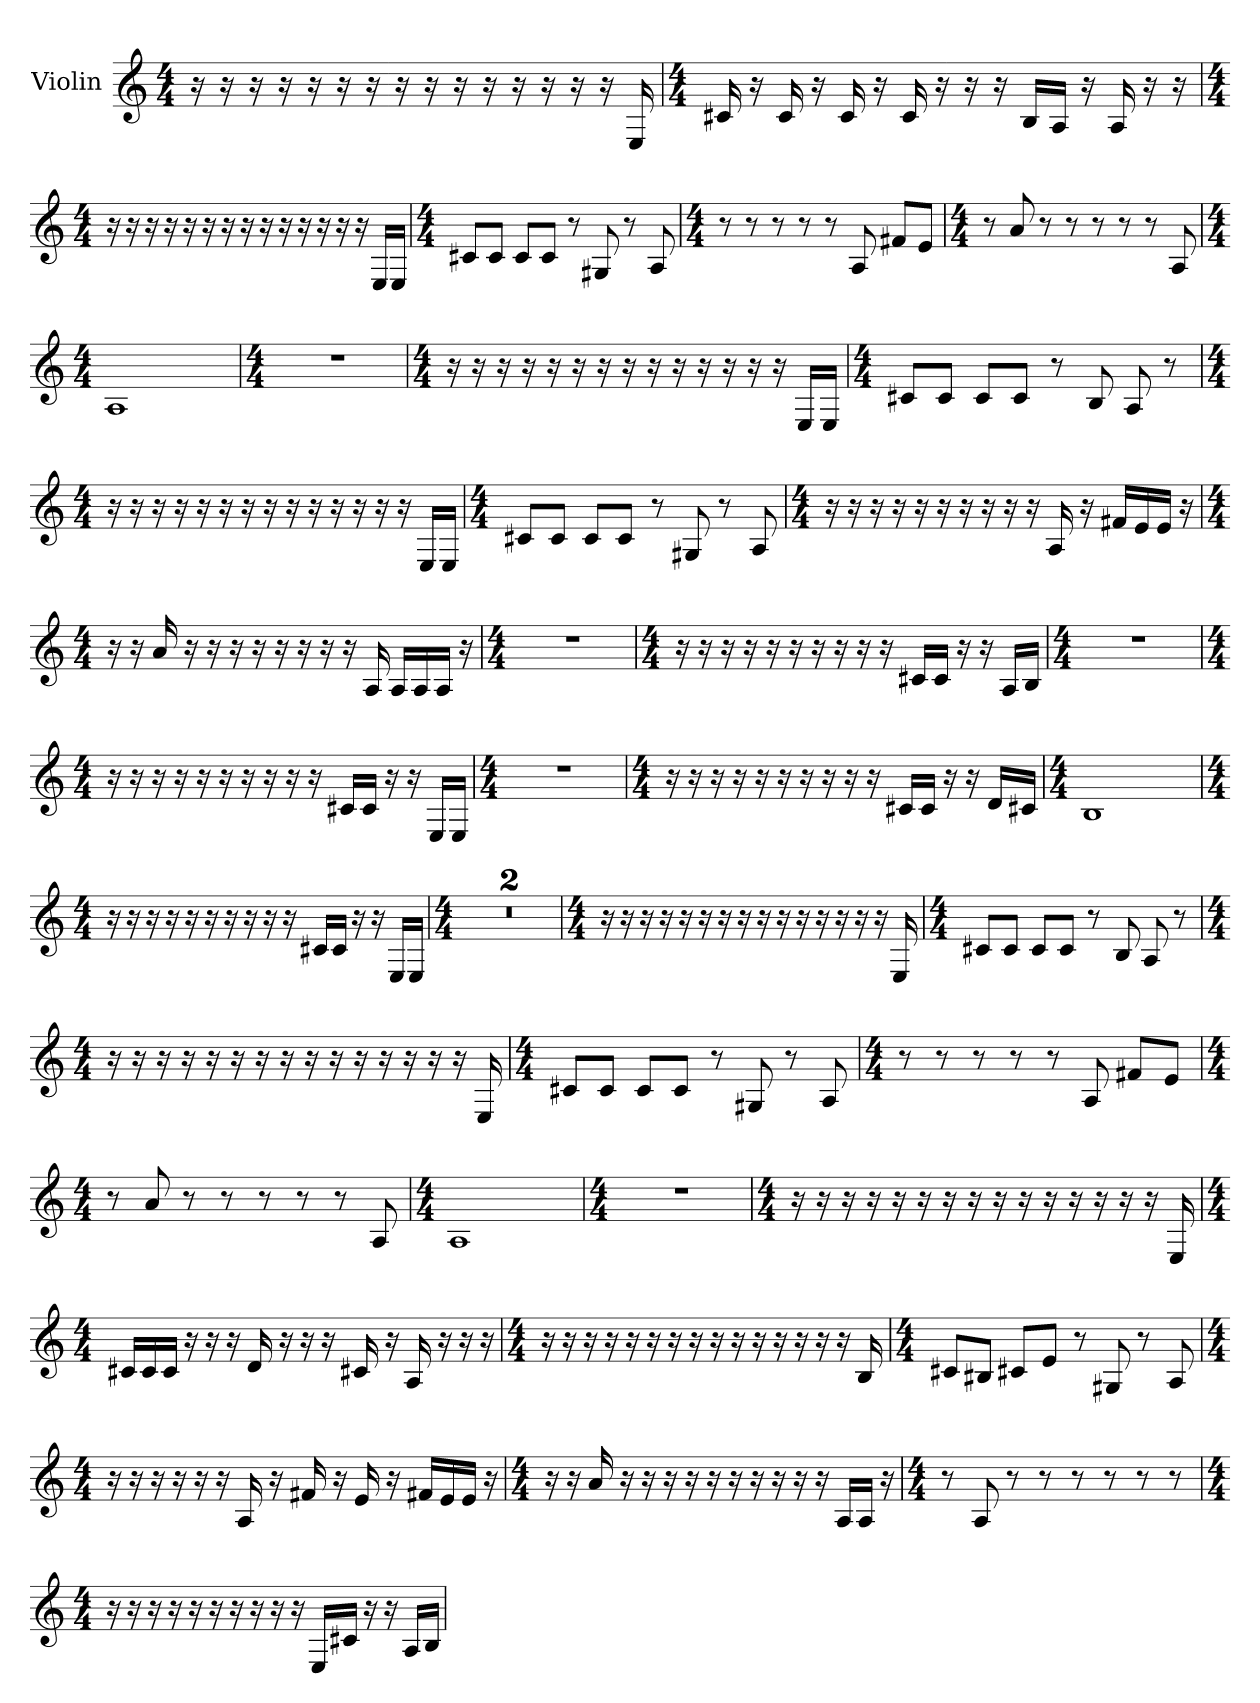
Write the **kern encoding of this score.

**kern
*part1
*staff1
*I"Violin
*I'Vln
*M4/4
=
16r
16r
16r
16r
16r
16r
16r
16r
16r
16r
16r
16r
16r
16r
16r
16E
=
*M4/4
16c#X
16r
16c#
16r
16c#
16r
16c#
16r
16r
16r
16BLL
16AJJ
16r
16A
16r
16r
=
*M4/4
16r
16r
16r
16r
16r
16r
16r
16r
16r
16r
16r
16r
16r
16r
16ELL
16EJJ
=
*M4/4
8c#XL
8c#J
8c#L
8c#J
8r
8G#X
8r
8A
=
*M4/4
8r
8r
8r
8r
8r
8A
8f#XL
8eJ
=
*M4/4
8r
8a
8r
8r
8r
8r
8r
8A
=
*M4/4
1A
=
*M4/4
1r
=
*M4/4
16r
16r
16r
16r
16r
16r
16r
16r
16r
16r
16r
16r
16r
16r
16ELL
16EJJ
=
*M4/4
8c#XL
8c#J
8c#L
8c#J
8r
8B
8A
8r
=
*M4/4
16r
16r
16r
16r
16r
16r
16r
16r
16r
16r
16r
16r
16r
16r
16ELL
16EJJ
=
*M4/4
8c#XL
8c#J
8c#L
8c#J
8r
8G#X
8r
8A
=
*M4/4
16r
16r
16r
16r
16r
16r
16r
16r
16r
16r
16A
16r
16f#XLL
16e
16eJJ
16r
=
*M4/4
16r
16r
16a
16r
16r
16r
16r
16r
16r
16r
16r
16A
16ALL
16A
16AJJ
16r
=
*M4/4
1r
=
*M4/4
16r
16r
16r
16r
16r
16r
16r
16r
16r
16r
16c#XLL
16c#JJ
16r
16r
16ALL
16BJJ
=
*M4/4
1r
=
*M4/4
16r
16r
16r
16r
16r
16r
16r
16r
16r
16r
16c#XLL
16c#JJ
16r
16r
16ELL
16EJJ
=
*M4/4
1r
=
*M4/4
16r
16r
16r
16r
16r
16r
16r
16r
16r
16r
16c#XLL
16c#JJ
16r
16r
16dLL
16c#XJJ
=
*M4/4
1B
=
*M4/4
16r
16r
16r
16r
16r
16r
16r
16r
16r
16r
16c#XLL
16c#JJ
16r
16r
16ELL
16EJJ
=
*M4/4
1r
=
*M4/4
1r
=
*M4/4
16r
16r
16r
16r
16r
16r
16r
16r
16r
16r
16r
16r
16r
16r
16r
16E
=
*M4/4
8c#XL
8c#J
8c#L
8c#J
8r
8B
8A
8r
=
*M4/4
16r
16r
16r
16r
16r
16r
16r
16r
16r
16r
16r
16r
16r
16r
16r
16E
=
*M4/4
8c#XL
8c#J
8c#L
8c#J
8r
8G#X
8r
8A
=
*M4/4
8r
8r
8r
8r
8r
8A
8f#XL
8eJ
=
*M4/4
8r
8a
8r
8r
8r
8r
8r
8A
=
*M4/4
1A
=
*M4/4
1r
=
*M4/4
16r
16r
16r
16r
16r
16r
16r
16r
16r
16r
16r
16r
16r
16r
16r
16E
=
*M4/4
16c#XLL
16c#
16c#JJ
16r
16r
16r
16d
16r
16r
16r
16c#X
16r
16A
16r
16r
16r
=
*M4/4
16r
16r
16r
16r
16r
16r
16r
16r
16r
16r
16r
16r
16r
16r
16r
16B
=
*M4/4
8c#XL
8B#XJ
8c#XL
8eJ
8r
8G#X
8r
8A
=
*M4/4
16r
16r
16r
16r
16r
16r
16A
16r
16f#X
16r
16e
16r
16f#XLL
16e
16eJJ
16r
=
*M4/4
16r
16r
16a
16r
16r
16r
16r
16r
16r
16r
16r
16r
16r
16ALL
16AJJ
16r
=
*M4/4
8r
8A
8r
8r
8r
8r
8r
8r
=
*M4/4
16r
16r
16r
16r
16r
16r
16r
16r
16r
16r
16ELL
16c#XJJ
16r
16r
16ALL
16BJJ
=
*-
